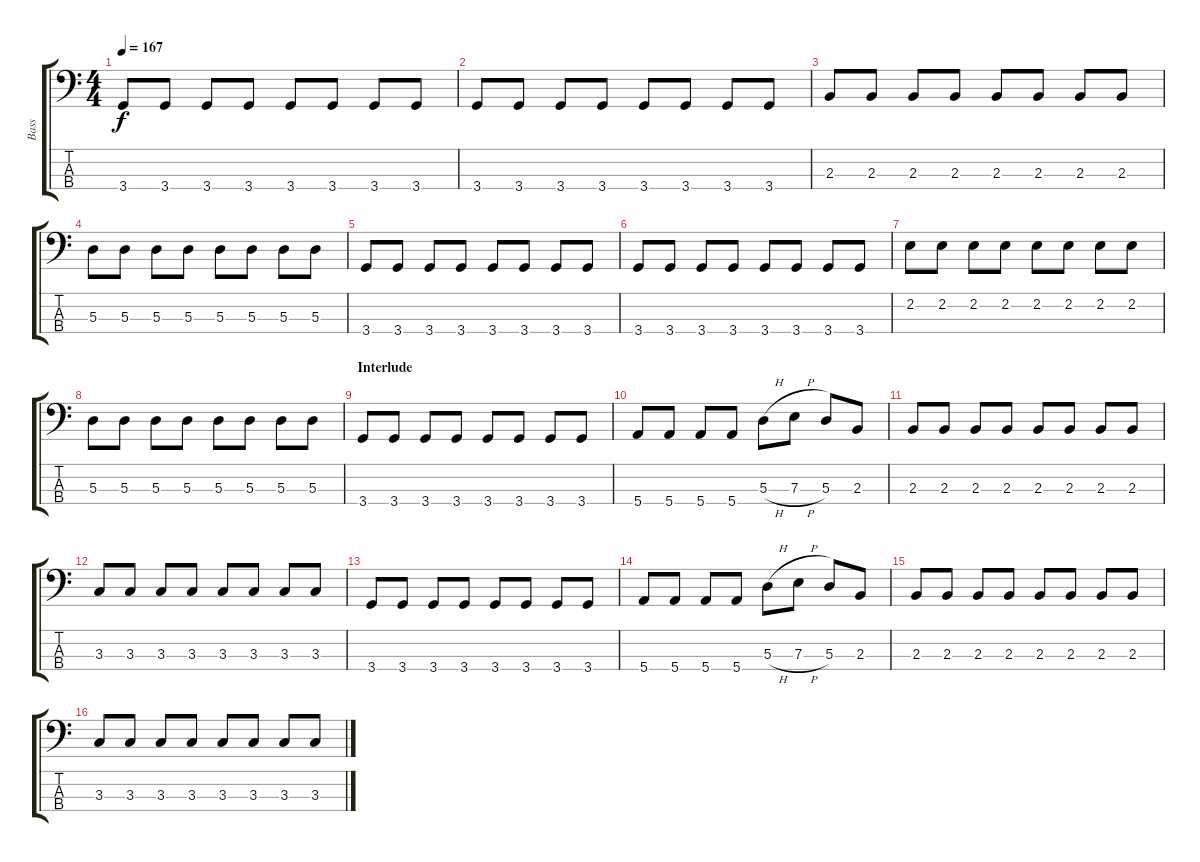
\track ("Bass" "Bass") {instrument electricbasspick}
\staff {score tabs}
\tuning (G2 D2 A1 E1) {hide}
\ts (4 4)
\tempo 167
\clef f4
\ks c
3.4.8{dy f} 3.4.8 3.4.8 3.4.8 3.4.8 3.4.8 3.4.8 3.4.8 |
3.4.8 3.4.8 3.4.8 3.4.8 3.4.8 3.4.8 3.4.8 3.4.8 |
2.3.8 2.3.8 2.3.8 2.3.8 2.3.8 2.3.8 2.3.8 2.3.8 |
5.3.8 5.3.8 5.3.8 5.3.8 5.3.8 5.3.8 5.3.8 5.3.8 |
3.4.8 3.4.8 3.4.8 3.4.8 3.4.8 3.4.8 3.4.8 3.4.8 |
3.4.8 3.4.8 3.4.8 3.4.8 3.4.8 3.4.8 3.4.8 3.4.8 |
2.2.8 2.2.8 2.2.8 2.2.8 2.2.8 2.2.8 2.2.8 2.2.8 |
5.3.8 5.3.8 5.3.8 5.3.8 5.3.8 5.3.8 5.3.8 5.3.8 |
\section ("" "Interlude")
3.4.8 3.4.8 3.4.8 3.4.8 3.4.8 3.4.8 3.4.8 3.4.8 |
5.4.8 5.4.8 5.4.8 5.4.8 5.3{h}.8 7.3{h}.8 5.3.8 2.3.8 |
2.3.8 2.3.8 2.3.8 2.3.8 2.3.8 2.3.8 2.3.8 2.3.8 |
3.3.8 3.3.8 3.3.8 3.3.8 3.3.8 3.3.8 3.3.8 3.3.8 |
3.4.8 3.4.8 3.4.8 3.4.8 3.4.8 3.4.8 3.4.8 3.4.8 |
5.4.8 5.4.8 5.4.8 5.4.8 5.3{h}.8 7.3{h}.8 5.3.8 2.3.8 |
2.3.8 2.3.8 2.3.8 2.3.8 2.3.8 2.3.8 2.3.8 2.3.8 |
3.3.8 3.3.8 3.3.8 3.3.8 3.3.8 3.3.8 3.3.8 3.3.8
